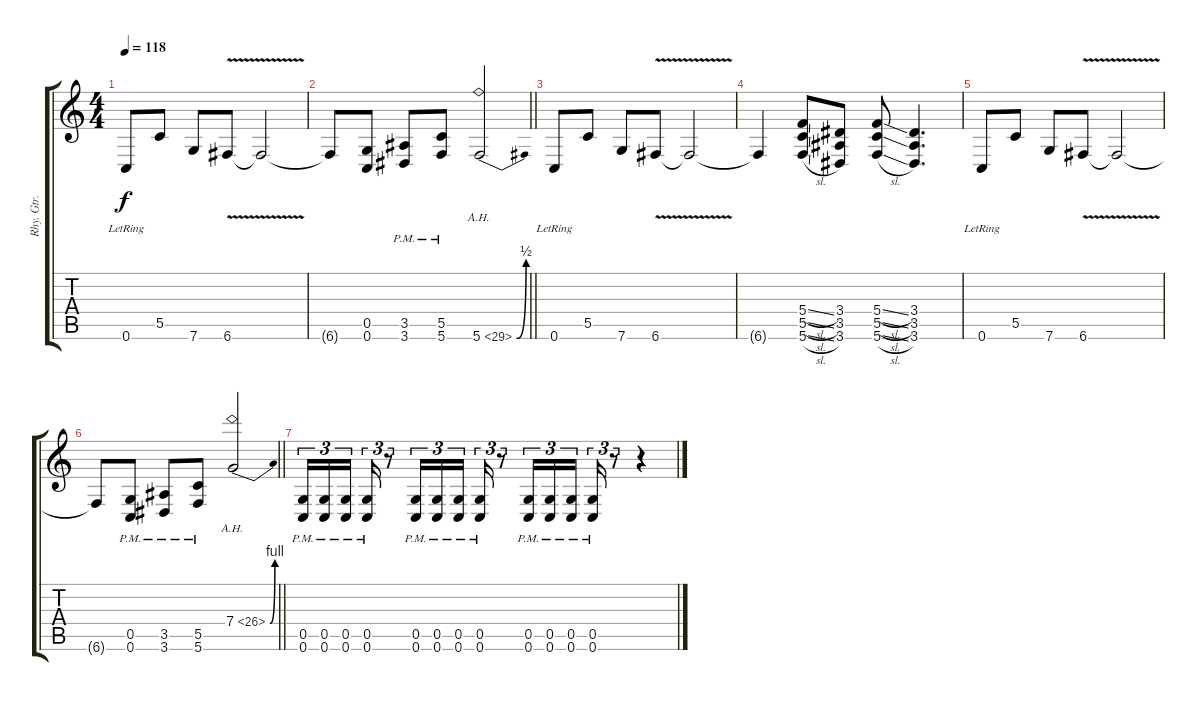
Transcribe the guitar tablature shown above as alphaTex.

\track ("Rhy. Gtr. 1" "Rhy. Gtr. ") {instrument distortionguitar}
\staff {score tabs}
\tuning (D4 A3 F3 C3 G2 C2) {hide}
\ts (4 4)
\tempo 118
\clef g2
\ks c
0.6{lr}.8{dy f} 5.5.8 7.6.8 6.6{v}.8 6.6{t}.2 |
\barLineRight lightlight
6.6{t}.8 (0.5 0.6).8 (3.5{pm} 3.6{pm}).8 (5.5{pm} 5.6{pm}).8 5.6{be (bend 0 0 60 2) ah 24}.2 |
0.6{lr}.8 5.5.8 7.6.8 6.6{v}.8 6.6{t}.2 |
6.6{t}.4 (5.4{sl} 5.5{sl} 5.6{sl}).8 (3.4 3.5 3.6).8 (5.4{sl} 5.5{sl} 5.6{sl}).8 (3.4 3.5 3.6).4{d} |
0.6{lr}.8 5.5.8 7.6.8 6.6{v}.8 6.6{t}.2 |
\barLineRight lightlight
6.6{t}.8 (0.5{pm} 0.6{pm}).8 (3.5{pm} 3.6{pm}).8 (5.5{pm} 5.6{pm}).8 7.4{be (bend 0 0 60 4) ah 19}.2 |
\section ("" "")
(0.5{pm} 0.6{pm}).16{tu (3 2)} (0.5{pm} 0.6{pm}).16{tu (3 2)} (0.5{pm} 0.6{pm}).16{tu (3 2) beam splitsecondary} (0.5{pm} 0.6{pm}).16{tu (3 2)} r.8{tu (3 2)} (0.5{pm} 0.6{pm}).16{tu (3 2)} (0.5{pm} 0.6{pm}).16{tu (3 2)} (0.5{pm} 0.6{pm}).16{tu (3 2) beam splitsecondary} (0.5{pm} 0.6{pm}).16{tu (3 2)} r.8{tu (3 2)} (0.5{pm} 0.6{pm}).16{tu (3 2)} (0.5{pm} 0.6{pm}).16{tu (3 2)} (0.5{pm} 0.6{pm}).16{tu (3 2) beam splitsecondary} (0.5{pm} 0.6{pm}).16{tu (3 2)} r.8{tu (3 2)} r.4
